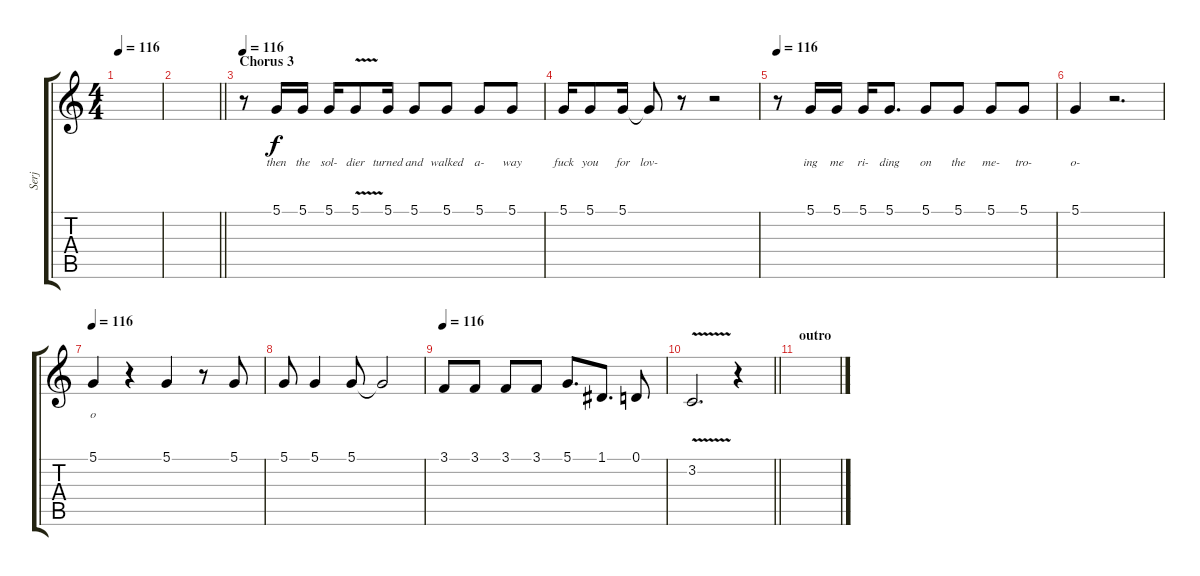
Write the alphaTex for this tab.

\track ("Serj" "Serj") {instrument oboe}
\staff {score tabs}
\tuning (D4 A3 F3 C3 G2 C2) {hide}
\ts (4 4)
\tempo 116
\clef g2
\ks c
|
\barLineRight lightlight
|
\section ("" "Chorus 3")
\tempo 116
r.8 5.1.16{lyrics (0 "then") lyrics (1 "") lyrics (2 "") lyrics (3 "") lyrics (4 "")} 5.1.16{lyrics (0 "the") lyrics (1 "") lyrics (2 "") lyrics (3 "") lyrics (4 "")} 5.1.16{lyrics (0 "sol-") lyrics (1 "") lyrics (2 "") lyrics (3 "") lyrics (4 "")} 5.1{v}.8{lyrics (0 "dier") lyrics (1 "") lyrics (2 "") lyrics (3 "") lyrics (4 "")} 5.1.16{lyrics (0 "turned") lyrics (1 "") lyrics (2 "") lyrics (3 "") lyrics (4 "")} 5.1.8{lyrics (0 "and") lyrics (1 "") lyrics (2 "") lyrics (3 "") lyrics (4 "")} 5.1.8{lyrics (0 "walked") lyrics (1 "") lyrics (2 "") lyrics (3 "") lyrics (4 "")} 5.1.8{lyrics (0 "a-") lyrics (1 "") lyrics (2 "") lyrics (3 "") lyrics (4 "")} 5.1.8{lyrics (0 "way") lyrics (1 "") lyrics (2 "") lyrics (3 "") lyrics (4 "")} |
5.1.16{lyrics (0 "fuck") lyrics (1 "") lyrics (2 "") lyrics (3 "") lyrics (4 "")} 5.1.8{lyrics (0 "you") lyrics (1 "") lyrics (2 "") lyrics (3 "") lyrics (4 "")} 5.1.16{lyrics (0 "for") lyrics (1 "") lyrics (2 "") lyrics (3 "") lyrics (4 "")} 5.1{t}.8{lyrics (0 "lov-") lyrics (1 "") lyrics (2 "") lyrics (3 "") lyrics (4 "")} r.8 r.2 |
\tempo 116
r.8 5.1.16{lyrics (0 "ing") lyrics (1 "") lyrics (2 "") lyrics (3 "") lyrics (4 "")} 5.1.16{lyrics (0 "me") lyrics (1 "") lyrics (2 "") lyrics (3 "") lyrics (4 "")} 5.1.16{lyrics (0 "ri-") lyrics (1 "") lyrics (2 "") lyrics (3 "") lyrics (4 "")} 5.1.8{d lyrics (0 "ding") lyrics (1 "") lyrics (2 "") lyrics (3 "") lyrics (4 "")} 5.1.8{lyrics (0 "on") lyrics (1 "") lyrics (2 "") lyrics (3 "") lyrics (4 "")} 5.1.8{lyrics (0 "the") lyrics (1 "") lyrics (2 "") lyrics (3 "") lyrics (4 "")} 5.1.8{lyrics (0 "me-") lyrics (1 "") lyrics (2 "") lyrics (3 "") lyrics (4 "")} 5.1.8{lyrics (0 "tro-") lyrics (1 "") lyrics (2 "") lyrics (3 "") lyrics (4 "")} |
5.1.4{lyrics (0 "o-") lyrics (1 "") lyrics (2 "") lyrics (3 "") lyrics (4 "")} r.2{d} |
\tempo 116
5.1.4{lyrics (0 "o") lyrics (1 "") lyrics (2 "") lyrics (3 "") lyrics (4 "")} r.4 5.1.4 r.8 5.1.8 |
5.1.8 5.1.4 5.1.8 5.1{t}.2 |
\tempo 116
3.1.8 3.1.8 3.1.8 3.1.8 5.1.8{d} 1.1.8{d} 0.1.8 |
\barLineRight lightlight
3.2{v}.2{d} r.4 |
\section ("" "outro")
